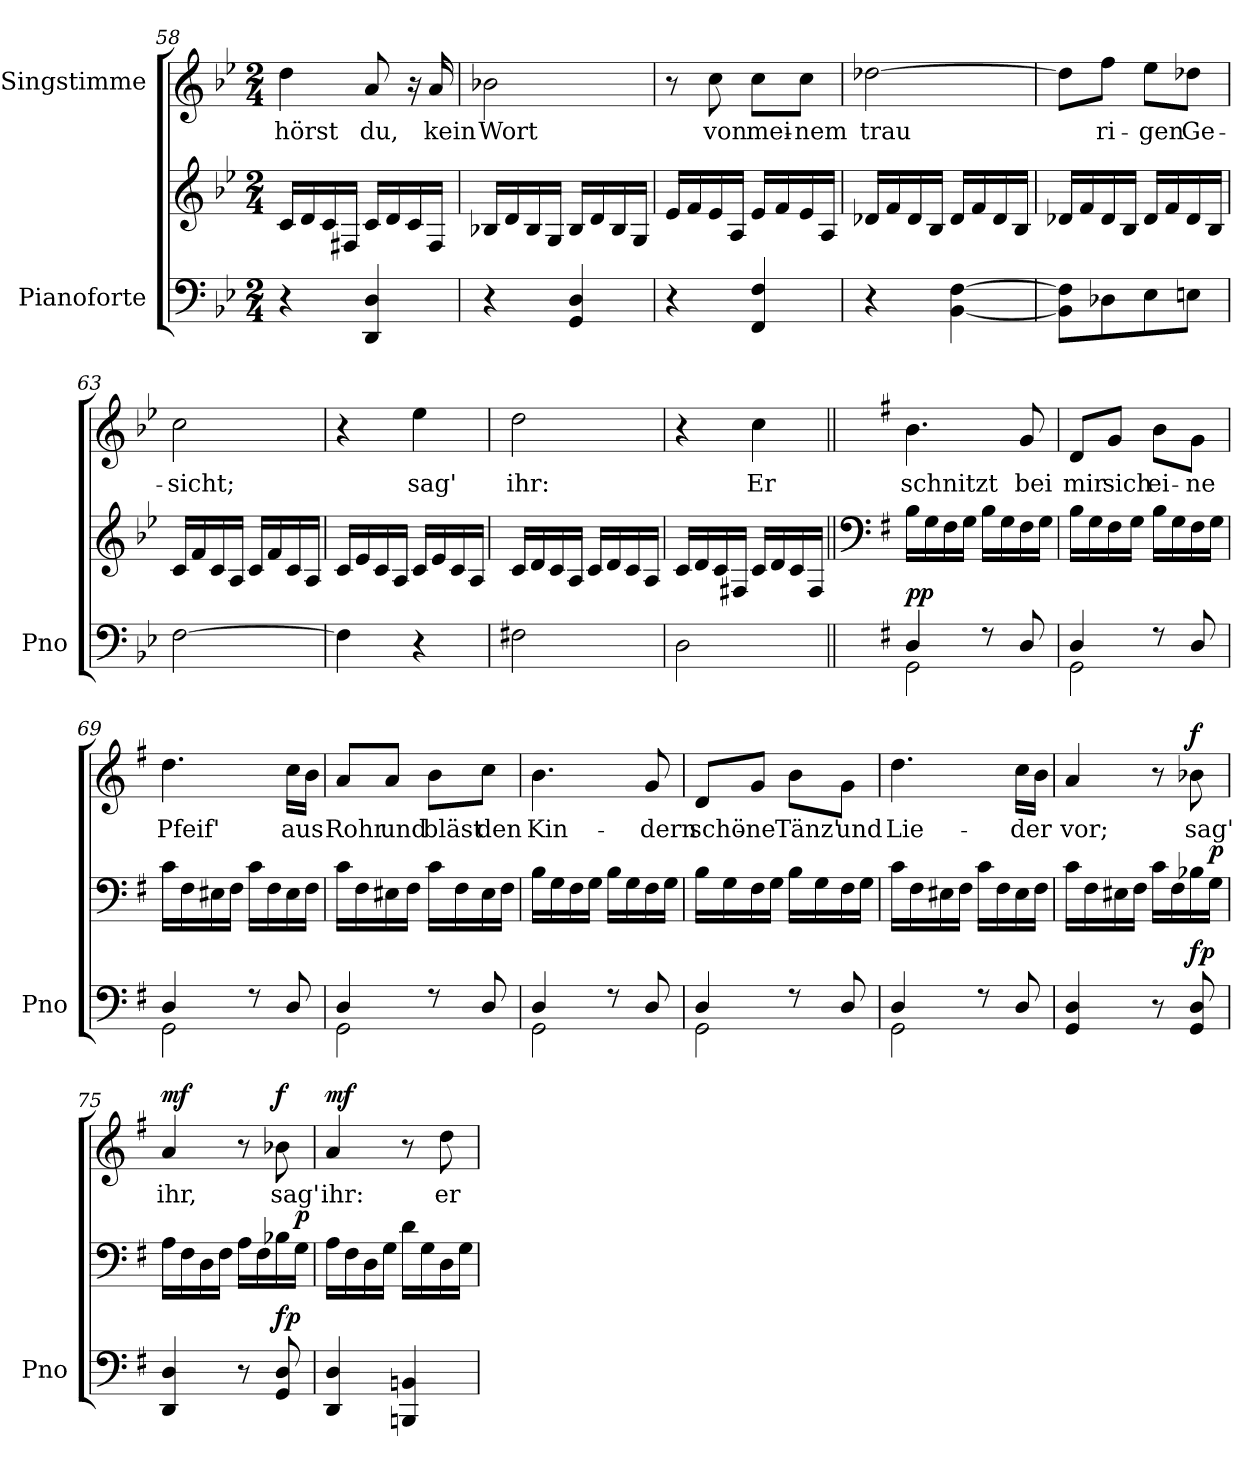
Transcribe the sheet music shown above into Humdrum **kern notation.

**kern	**kern	**dynam	**kern	**text	**dynam
*part2	*part2	*part2	*part1	*part1	*part1
*staff3	*staff2	*staff2/3	*staff1	*staff1	*staff1
*I"Pianoforte	*	*	*I"Singstimme	*	*
*I'Pno	*	*	*	*	*
*clefF4	*clefG2	*	*clefG2	*	*
*k[b-e-]	*k[b-e-]	*	*k[b-e-]	*	*
*M2/4	*M2/4	*	*M2/4	*	*
=58	=58	=58	=58	=58	=58
!	!	!	!	!LO:LY:b	!
4r	16c/LL	.	4dd\	hörst	.
.	16d/	.	.	.	.
.	16c/	.	.	.	.
.	16F#X/JJ	.	.	.	.
!	!	!	!	!LO:LY:b	!
4DD/ 4D/	16c/LL	.	8a/	du,	.
.	16d/	.	.	.	.
.	16c/	.	16r	.	.
!	!	!	!	!LO:LY:b	!
.	16F#/JJ	.	16a/	kein	.
!!LO:LB:g=z
=59	=59	=59	=59	=59	=59
!	!	!	!	!LO:LY:b	!
4r	16B-X/LL	.	2b-X\	Wort	.
.	16d/	.	.	.	.
.	16B-/	.	.	.	.
.	16G/JJ	.	.	.	.
4GG/ 4D/	16B-/LL	.	.	.	.
.	16d/	.	.	.	.
.	16B-/	.	.	.	.
.	16G/JJ	.	.	.	.
=60	=60	=60	=60	=60	=60
4r	16e-/LL	.	8r	.	.
.	16f/	.	.	.	.
!	!	!	!	!LO:LY:b	!
.	16e-/	.	8cc\	von	.
.	16A/JJ	.	.	.	.
!	!	!	!	!LO:LY:b	!
4FF/ 4F/	16e-/LL	.	8cc\L	mei-	.
.	16f/	.	.	.	.
!	!	!	!	!LO:LY:b	!
.	16e-/	.	8cc\J	-nem	.
.	16A/JJ	.	.	.	.
=61	=61	=61	=61	=61	=61
!	!	!	!	!LO:LY:b	!
4r	16d-X/LL	.	[2dd-X\	trau-	.
.	16f/	.	.	.	.
.	16d-/	.	.	.	.
.	16B-/JJ	.	.	.	.
[4BB-\ [4F\	16d-/LL	.	.	.	.
.	16f/	.	.	.	.
.	16d-/	.	.	.	.
.	16B-/JJ	.	.	.	.
=62	=62	=62	=62	=62	=62
!	!	!	!	!LO:LY:b	!
8BB-\] 8F\]L	16d-X/LL	.	8dd-\L]	--	.
.	16f/	.	.	.	.
!	!	!	!	!LO:LY:b	!
8D-X\	16d-/	.	8ff\J	ri-	.
.	16B-/JJ	.	.	.	.
!	!	!	!	!LO:LY:b	!
8E-\	16d-/LL	.	8ee-\L	-gen	.
.	16f/	.	.	.	.
!	!	!	!	!LO:LY:b	!
8En\J	16d-/	.	8dd-X\J	Ge-	.
.	16B-/JJ	.	.	.	.
=63	=63	=63	=63	=63	=63
!	!	!	!	!LO:LY:b	!
[2F\	16c/LL	.	2cc\	-sicht;	.
.	16f/	.	.	.	.
.	16c/	.	.	.	.
.	16A/JJ	.	.	.	.
.	16c/LL	.	.	.	.
.	16f/	.	.	.	.
.	16c/	.	.	.	.
.	16A/JJ	.	.	.	.
!!LO:LB:g=z
=64	=64	=64	=64	=64	=64
4F\]	16c/LL	.	4r	.	.
.	16e-/	.	.	.	.
.	16c/	.	.	.	.
.	16A/JJ	.	.	.	.
!	!	!	!	!LO:LY:b	!
4r	16c/LL	.	4ee-\	sag'	.
.	16e-/	.	.	.	.
.	16c/	.	.	.	.
.	16A/JJ	.	.	.	.
=65	=65	=65	=65	=65	=65
!	!	!	!	!LO:LY:b	!
2F#X\	16c/LL	.	2dd\	ihr:	.
.	16d/	.	.	.	.
.	16c/	.	.	.	.
.	16A/JJ	.	.	.	.
.	16c/LL	.	.	.	.
.	16d/	.	.	.	.
.	16c/	.	.	.	.
.	16A/JJ	.	.	.	.
=66	=66	=66	=66	=66	=66
2D\	16c/LL	.	4r	.	.
.	16d/	.	.	.	.
.	16c/	.	.	.	.
.	16F#X/JJ	.	.	.	.
*	*	*	*MM130	*	*
!	!	!	!	!LO:LY:b	!
.	16c/LL	.	4cc\	Er	.
.	16d/	.	.	.	.
.	16c/	.	.	.	.
.	16F#/JJ	.	.	.	.
=67||	=67||	=67||	=67||	=67||	=67||
*	*clefF4	*	*	*	*
*k[f#]	*k[f#]	*	*k[f#]	*	*
*^	*	*	*	*	*
!	!	!	!LO:DY:a=2	!	!LO:LY:b	!
4D/	2GG\	16B\LL	pp	4.b\	schnitzt	.
.	.	16G\	.	.	.	.
.	.	16F#\	.	.	.	.
.	.	16G\JJ	.	.	.	.
8r	.	16B\LL	.	.	.	.
.	.	16G\	.	.	.	.
!	!	!	!	!	!LO:LY:b	!
8D/	.	16F#\	.	8g/	bei	.
.	.	16G\JJ	.	.	.	.
=68	=68	=68	=68	=68	=68	=68
!	!	!	!	!	!LO:LY:b	!
4D/	2GG\	16B\LL	.	8d/L	mir	.
.	.	16G\	.	.	.	.
!	!	!	!	!	!LO:LY:b	!
.	.	16F#\	.	8g/J	sich	.
.	.	16G\JJ	.	.	.	.
!	!	!	!	!	!LO:LY:b	!
8r	.	16B\LL	.	8b\L	ei-	.
.	.	16G\	.	.	.	.
!	!	!	!	!	!LO:LY:b	!
8D/	.	16F#\	.	8g\J	-ne	.
.	.	16G\JJ	.	.	.	.
!!LO:PB:g=z
=69	=69	=69	=69	=69	=69	=69
!	!	!	!	!	!LO:LY:b	!
4D/	2GG\	16c\LL	.	4.dd\	Pfeif'	.
.	.	16F#\	.	.	.	.
.	.	16E#X\	.	.	.	.
.	.	16F#\JJ	.	.	.	.
8r	.	16c\LL	.	.	.	.
.	.	16F#\	.	.	.	.
!	!	!	!	!	!LO:LY:b	!
8D/	.	16E#\	.	16cc\LL	aus	.
.	.	16F#\JJ	.	16b\JJ	.	.
=70	=70	=70	=70	=70	=70	=70
!	!	!	!	!	!LO:LY:b	!
4D/	2GG\	16c\LL	.	8a/L	Rohr	.
.	.	16F#\	.	.	.	.
!	!	!	!	!	!LO:LY:b	!
.	.	16E#X\	.	8a/J	und	.
.	.	16F#\JJ	.	.	.	.
!	!	!	!	!	!LO:LY:b	!
8r	.	16c\LL	.	8b\L	bläst	.
.	.	16F#\	.	.	.	.
!	!	!	!	!	!LO:LY:b	!
8D/	.	16E#\	.	8cc\J	den	.
.	.	16F#\JJ	.	.	.	.
=71	=71	=71	=71	=71	=71	=71
!	!	!	!	!	!LO:LY:b	!
4D/	2GG\	16B\LL	.	4.b\	Kin-	.
.	.	16G\	.	.	.	.
.	.	16F#\	.	.	.	.
.	.	16G\JJ	.	.	.	.
8r	.	16B\LL	.	.	.	.
.	.	16G\	.	.	.	.
!	!	!	!	!	!LO:LY:b	!
8D/	.	16F#\	.	8g/	-dern	.
.	.	16G\JJ	.	.	.	.
=72	=72	=72	=72	=72	=72	=72
!	!	!	!	!	!LO:LY:b	!
4D/	2GG\	16B\LL	.	8d/L	schö-	.
.	.	16G\	.	.	.	.
!	!	!	!	!	!LO:LY:b	!
.	.	16F#\	.	8g/J	-ne	.
.	.	16G\JJ	.	.	.	.
!	!	!	!	!	!LO:LY:b	!
8r	.	16B\LL	.	8b\L	Tänz'	.
.	.	16G\	.	.	.	.
!	!	!	!	!	!LO:LY:b	!
8D/	.	16F#\	.	8g\J	und	.
.	.	16G\JJ	.	.	.	.
!!LO:LB:g=z
=73	=73	=73	=73	=73	=73	=73
!	!	!	!	!	!LO:LY:b	!
4D/	2GG\	16c\LL	.	4.dd\	Lie-	.
.	.	16F#\	.	.	.	.
.	.	16E#X\	.	.	.	.
.	.	16F#\JJ	.	.	.	.
8r	.	16c\LL	.	.	.	.
.	.	16F#\	.	.	.	.
!	!	!	!	!	!LO:LY:b	!
8D/	.	16E#\	.	16cc\LL	-der	.
.	.	16F#\JJ	.	16b\JJ	.	.
*v	*v	*	*	*	*	*
=74	=74	=74	=74	=74	=74
!	!	!	!	!LO:LY:b	!
4GG/ 4D/	16c\LL	.	4a/	vor;	.
.	16F#\	.	.	.	.
.	16E#X\	.	.	.	.
.	16F#\JJ	.	.	.	.
8r	16c\LL	.	8r	.	.
.	16F#\	.	.	.	.
!	!	!LO:DY:a=2	!	!LO:LY:b	!LO:DY:a
8GG/ 8D/	16B-X\	fp	8b-X\	sag'	f
!	!	!LO:DY:a	!	!	!
.	16G\JJ	p	.	.	.
=75	=75	=75	=75	=75	=75
!	!	!	!	!LO:LY:b	!LO:DY:a
4DD/ 4D/	16A\LL	.	4a/	ihr,	mf
.	16F#\	.	.	.	.
.	16D\	.	.	.	.
.	16F#\JJ	.	.	.	.
8r	16A\LL	.	8r	.	.
.	16F#\	.	.	.	.
!	!	!LO:DY:a=2	!	!LO:LY:b	!LO:DY:a
8GG/ 8D/	16B-X\	fp	8b-X\	sag'	f
!	!	!LO:DY:a	!	!	!
.	16G\JJ	p	.	.	.
=76	=76	=76	=76	=76	=76
!	!	!	!	!LO:LY:b	!LO:DY:a
4DD/ 4D/	16A\LL	.	4a/	ihr:	mf
.	16F#\	.	.	.	.
.	16D\	.	.	.	.
.	16G\JJ	.	.	.	.
4BBBn/ 4BBn/	16d\LL	.	8r	.	.
.	16G\	.	.	.	.
*	*	*	*MM130	*	*
!	!	!	!	!LO:LY:b	!
.	16D\	.	8dd\	er	.
.	16G\JJ	.	.	.	.
=	=	=	=	=	=
*-	*-	*-	*-	*-	*-
